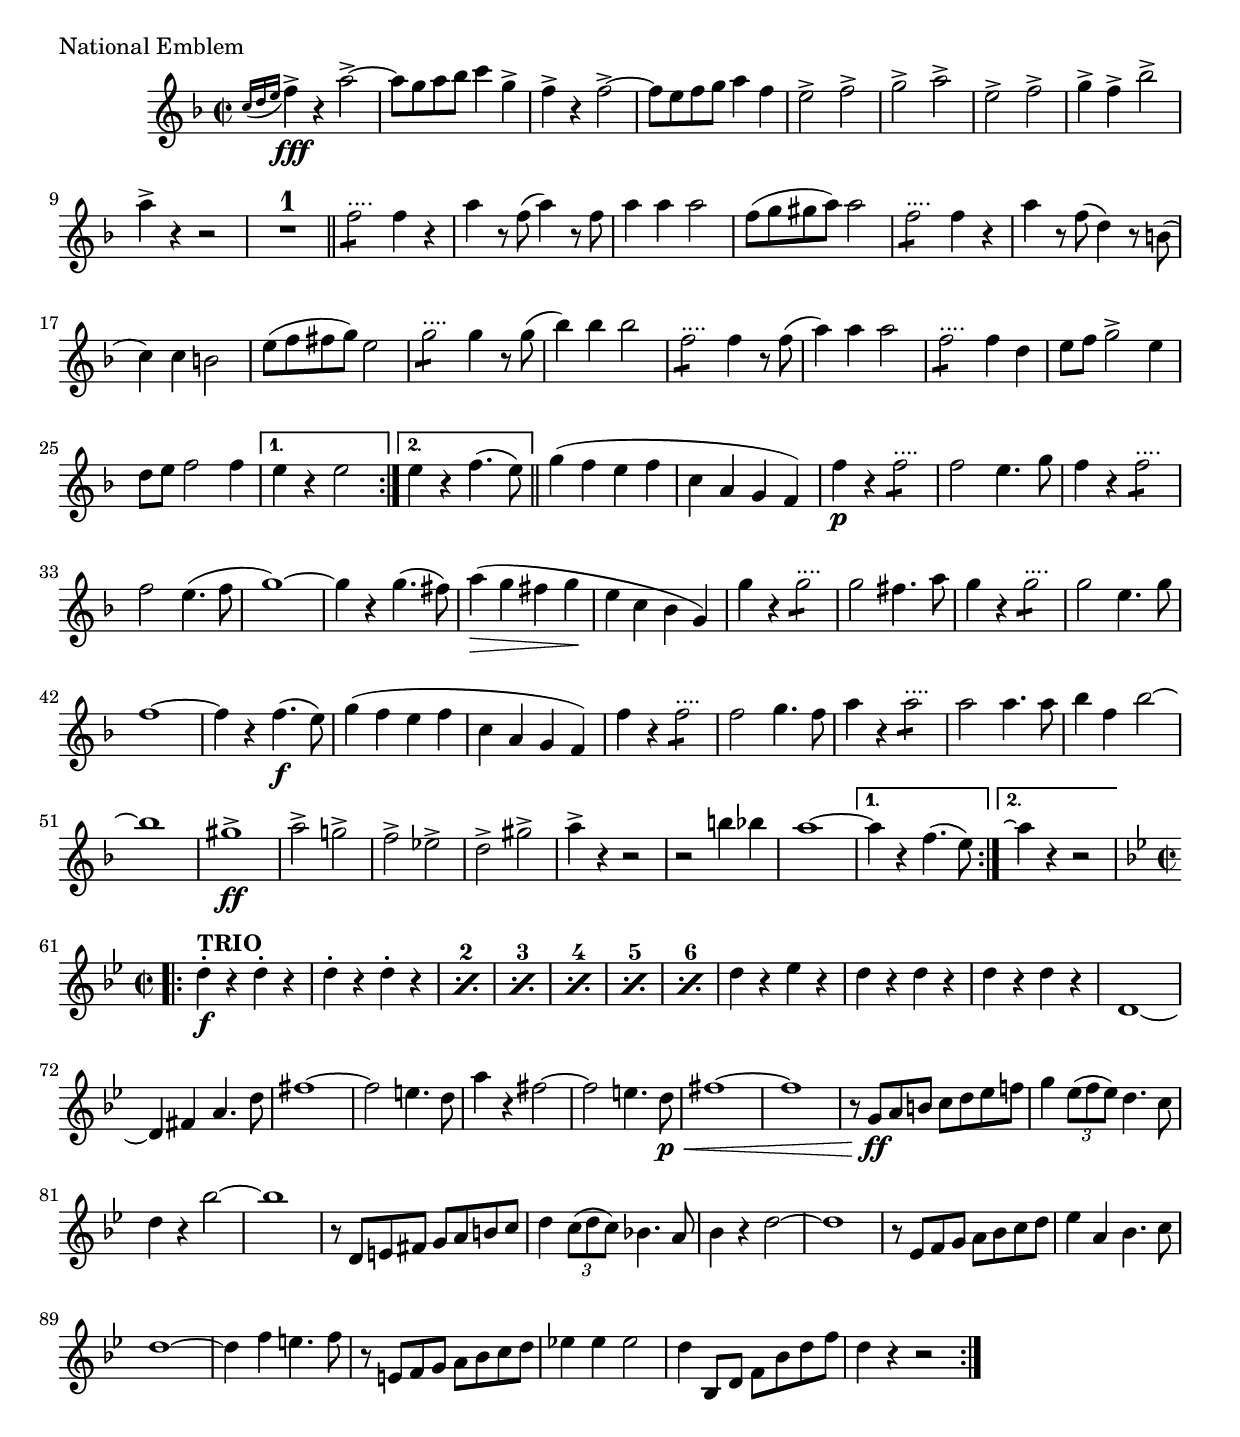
\version "2.18.0"
% When ready to include in collection: 1. Comment out paper.
% 				       2. Create include file of relative and
%					  header.
#(allow-volta-hook "||")
%Comment out from here
%{
#(ly:set-option 'point-and-click #t)
#(set-default-paper-size "a5" 'landscape)
#(set-global-staff-size 15) % set staff-size when ready to print

\include "Marsch_format.ly"

%...to here
%}
  \score {

    % Svenska Polisens Marscher: 1. National Emblem   
    \relative c'' { 
    	    \key f \major \time 2/2 
    	    \compressFullBarRests
    	    \set Score.markFormatter = #format-mark-box-letters
    	    \set countPercentRepeats = ##t
    	    \appoggiatura { c16[ d e] } f4->\fff r a2~-> |a8 g a bes c4 g->
    	    f-> r f2~-> |f8 e f g a4 f |e2-> f-> |g-> a-> |e2-> f-> 
    	    g4-> f-> bes2-> |a4-> r r2 |R1^\markup{\normalsize\number 1} 
    	    \bar "||"
    	    \repeat volta 2 {
    	    f2:8^\markup {....} f4 r |a r8 f (a4) r8 f |a4 a a2 |f8 (g gis a) a2 
    	    f2:8^\markup {....} f4 r |a r8 f (d4) r8 b ( |c4) c b2 
    	    e8 (f fis g) e2 |g2:8^\markup {....} g4 r8 g ( |bes4) bes bes2
    	    f2:8^\markup {....} f4 r8 f ( |a4) a a2 |f2:8^\markup {....} f4 d 
    	    e8f g2-> e4 |d8 e f2 f4 }
    	    \alternative {
    	    	    {e4 r e2}
    	    	    {e4 r f4. (e8) \bar "||"}
    	    }
    	    \repeat volta 2 {
    	    g4 (f e f |c a g f) |f'\p r f2:8^\markup {....} |f e4. g8 
    	    f4 r f2:8^\markup {....} f2 e4. (f8 |g1~) |g4 r g4. (fis8) 
    	    a4\> (g fis g\! |e c bes g) |g'4 r g2:8^\markup {....} | g2 fis4. a8 
    	    g4 r g2:8^\markup {....} |g e4. g8 |f1~ |f4 r f4.\f (e8) |g4 (f e f 
    	    c a g f) |f' r f2:8^\markup {....} |f2 g4. f8 
    	    a4 r a2:8^\markup {....} |a2 a4. a8 |bes4 f bes2~ |bes1 |gis->\ff 
    	    a2-> g!-> |f->ees-> |d-> gis-> |a4-> r r2 |r2 b4 bes
    	    a1~ }
    	    \alternative {
    	    	    {a4 r f4. (e8)}
    	    	    {a4\repeatTie r r2}	    
    	    }
    	    \key bes \major \time 2/2    	    
    	    \repeat volta 2 {
    	    d,4-.\f^\markup {\bold {TRIO}} r d-. r 
     	    \repeat percent 6 {d-. r d-. r} |d r ees r |d r d r |d r d r |d,1~
    	    d4 fis a4. d8 |fis1~ |fis2 e!4. d8 |a'4 r fis2~ |fis e!4. d8\p\<
    	    fis1~ |fis |r8 g,\ff a b c d ees f! 
    	    g4 \tuplet 3/2 {ees8 (f ees)} d4. c8 |d4 r bes'2~ |bes1 
    	    r8 d,, e fis g a b c |d4 \tuplet 3/2 {c8 (d c)} bes!4. a8 |bes4 r d2~
    	    d1 |r8 ees, f g a bes c d |ees4 a, bes4. c8 |d1~ |d4 f e4. f8
    	    r e, f g a bes c d |ees!4 ees ees2 |d4 bes,8 d f bes d f d4 r r2 
    	    }   	    
    }%end relative
    \header {
    	    piece = "National Emblem"
    	    composer = "E. E. Bagley"
    	}
    	\layout {ragged-last = ##t
    	}
  }%end score
